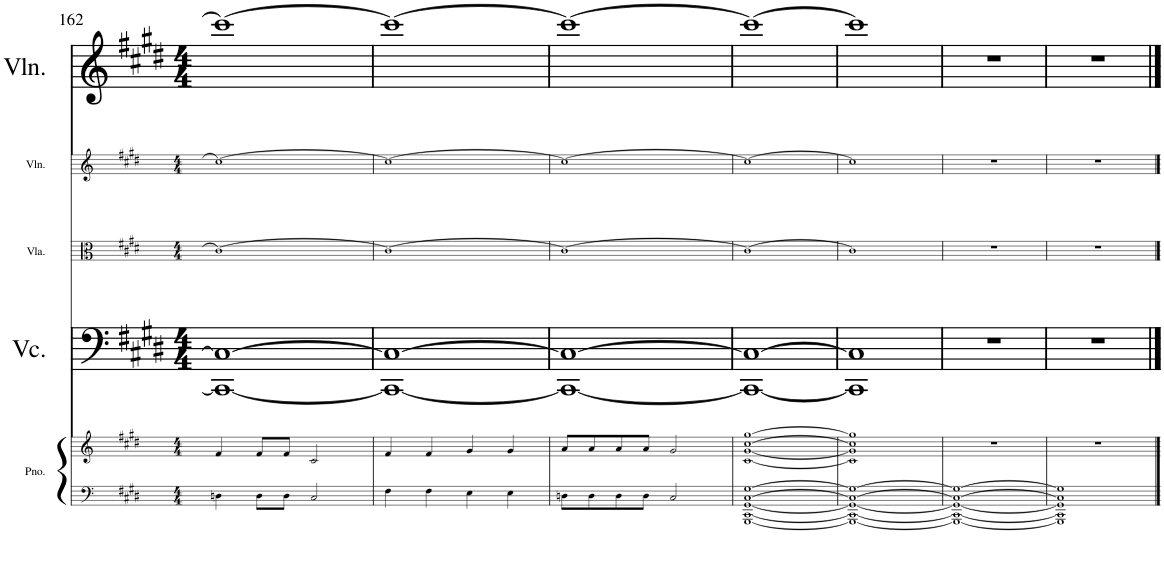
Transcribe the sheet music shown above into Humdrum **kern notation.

**kern	**kern	**kern	**kern	**kern	**kern
*part5	*part5	*part4	*part3	*part2	*part1
*staff6	*staff5	*staff4	*staff3	*staff2	*staff1
*I"Piano	*	*I"Violoncello	*I"Viola	*I"Violin	*I"Violin
*I'Pno.	*	*I'Vc.	*I'Vla.	*I'Vln.	*I'Vln.
!!LO:PB:g=z
*clefF4	*clefG2	*clefF4	*clefC3	*clefG2	*clefG2
*k[f#c#g#d#]	*k[f#c#g#d#]	*k[f#c#g#d#]	*k[f#c#g#d#]	*k[f#c#g#d#]	*k[f#c#g#d#]
*M4/4	*M4/4	*M4/4	*M4/4	*M4/4	*M4/4
=162	=162	=162	=162	=162	=162
4Dn\	4f#/	1CC#_ 1C#_	1c#_	1cc#_	1ccc#_
8D\L	8f#/L	.	.	.	.
8D\J	8f#/J	.	.	.	.
2C#/	2c#/	.	.	.	.
=163	=163	=163	=163	=163	=163
4F#\	4f#/	1CC#_ 1C#_	1c#_	1cc#_	1ccc#_
4F#\	4f#/	.	.	.	.
4E\	4g#/	.	.	.	.
4E\	4g#/	.	.	.	.
=164	=164	=164	=164	=164	=164
8Dn\L	8a/L	1CC#_ 1C#_	1c#_	1cc#_	1ccc#_
8D\	8a/	.	.	.	.
8D\	8a/	.	.	.	.
8D\J	8a/J	.	.	.	.
2C#/	2g#/	.	.	.	.
=165	=165	=165	=165	=165	=165
[1GGG# [1CC# [1GG# [1C# [1G#	[1c# [1g# [1cc# [1gg#	1CC#_ 1C#_	1c#_	1cc#_	1ccc#_
=166	=166	=166	=166	=166	=166
1GGG#_ 1CC#_ 1GG#_ 1C#_ 1G#_	1c#] 1g#] 1cc#] 1gg#]	1CC#] 1C#]	1c#]	1cc#]	1ccc#]
=167	=167	=167	=167	=167	=167
1GGG#_ 1CC#_ 1GG#_ 1C#_ 1G#_	1r	1r	1r	1r	1r
=168	=168	=168	=168	=168	=168
1GGG#] 1CC#] 1GG#] 1C#] 1G#]	1r	1r	1r	1r	1r
==	==	==	==	==	==
*-	*-	*-	*-	*-	*-
